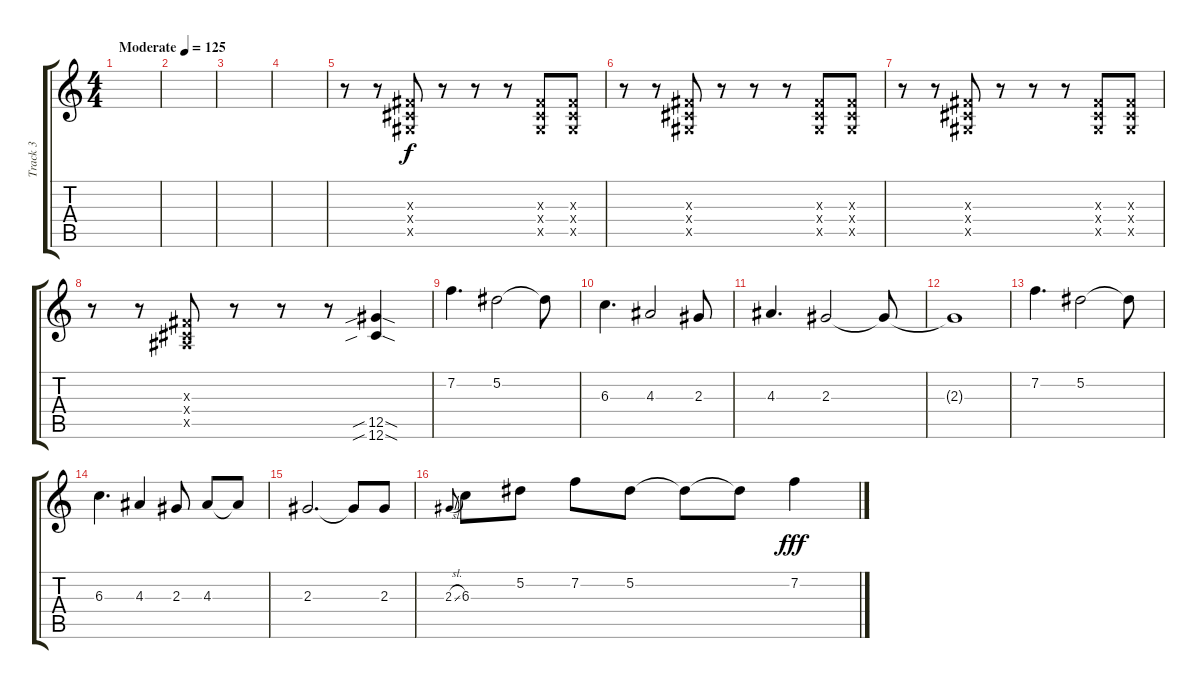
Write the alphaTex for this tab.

\track ("Track 3" "Track 3") {instrument distortionguitar}
\staff {score tabs}
\tuning (Eb4 Bb3 Gb3 Db3 Ab2 Db2) {hide}
\ts (4 4)
\tempo (125 "Moderate")
\clef g2
\ks c
|
|
|
|
r.8 r.8 (0.3{x} 0.4{x} 0.5{x}).8 r.8 r.8 r.8 (0.3{x} 0.4{x} 0.5{x}).8 (0.3{x} 0.4{x} 0.5{x}).8 |
r.8 r.8 (0.3{x} 0.4{x} 0.5{x}).8 r.8 r.8 r.8 (0.3{x} 0.4{x} 0.5{x}).8 (0.3{x} 0.4{x} 0.5{x}).8 |
r.8 r.8 (0.3{x} 0.4{x} 0.5{x}).8 r.8 r.8 r.8 (0.3{x} 0.4{x} 0.5{x}).8 (0.3{x} 0.4{x} 0.5{x}).8 |
r.8 r.8 (0.3{x} 0.4{x} 2.5{x}).8 r.8 r.8 r.8 (12.5{sib sod} 12.6{sib sod}).4 |
7.2.4{d} 5.2.2 5.2{t}.8 |
6.3.4{d} 4.3.2 2.3.8 |
4.3.4{d} 2.3.2 2.3{t}.8 |
2.3{t}.1 |
7.2.4{d} 5.2.2 5.2{t}.8 |
6.3.4{d} 4.3.4 2.3.8 4.3.8 4.3{t}.8 |
2.3.2{d} 2.3{t}.8 2.3.8 |
2.3{sl}.8{gr onbeat} 6.3.8 5.2.8 7.2.8 5.2.8 5.2{t}.8 5.2{t}.8 7.2.4{dy fff}
